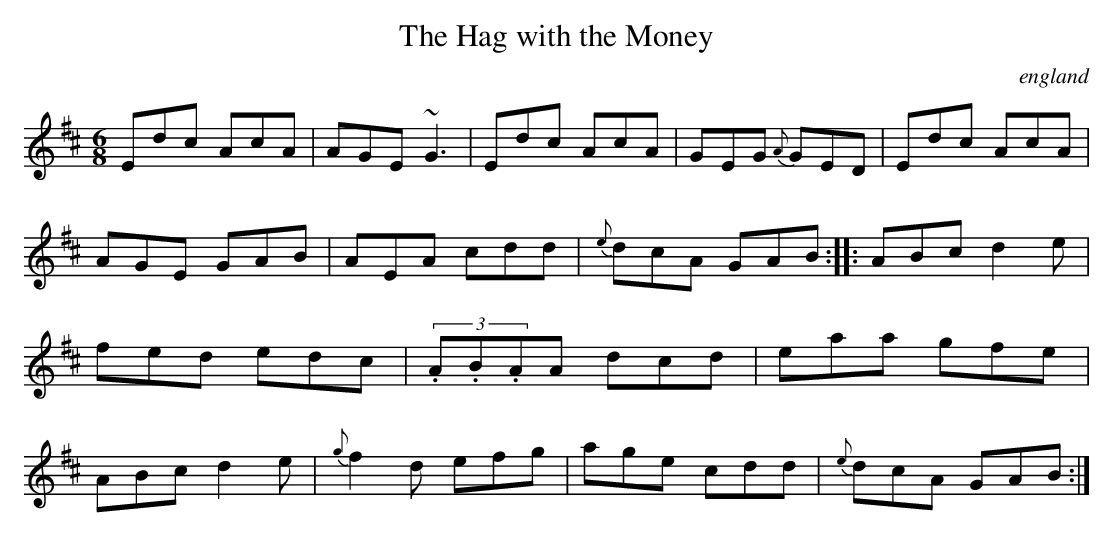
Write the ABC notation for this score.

X:1
T:The Hag with the Money
O:england
M:6/8
L:1/8
K:D
Edc AcA | AGE ~G3 | Edc AcA | GEG {A}GED |Edc AcA | AGE GAB|AEA cdd | {e}dcA GAB ::\
ABc d2e | fed edc | (3.A.B.AA dcd |eaa gfe | ABc d2e | {g}f2d efg | age cdd | {e}dcA GAB :|
